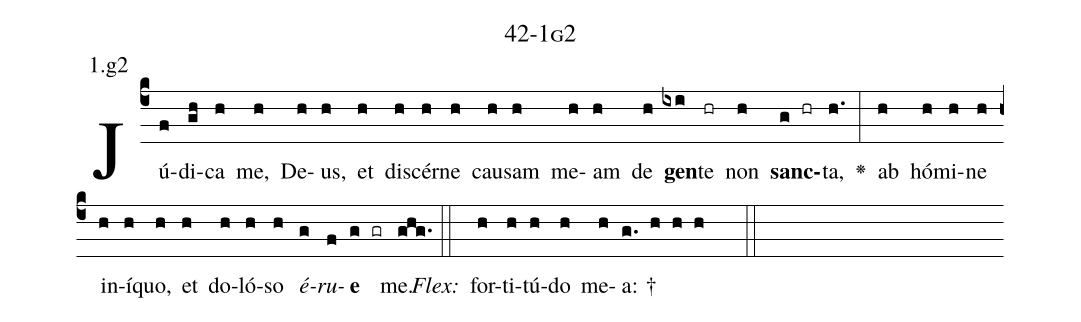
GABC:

name: 42-1g2;
annotation: 1.g2;
%%
(c4)Jú(f)di(gh)ca(h) me,(h) De(h)us,(h) et(h) di(h)scér(h)ne(h) cau(h)sam(h) me(h)am(h) de(h) <b>gen</b>(ixi)te(hr) non(h) <b>sanc</b>(g hr)ta,(h.) <v>\greheightstar</v>(:) ab(h) hó(h)mi(h)ne(h) in(h)í(h)quo,(h) et(h) do(h)ló(h)so(h) <i>é</i>(g)<i>ru</i>(f)<b>e</b>(g gr) me.(ghg.) (::)
<i>Flex:</i>()  for(h)ti(h)tú(h)do(h) me(h)a: †(g. h h h  ::)

%E(h) u(h) o(g) u(f) a(g) e.(ghg.) (::)
